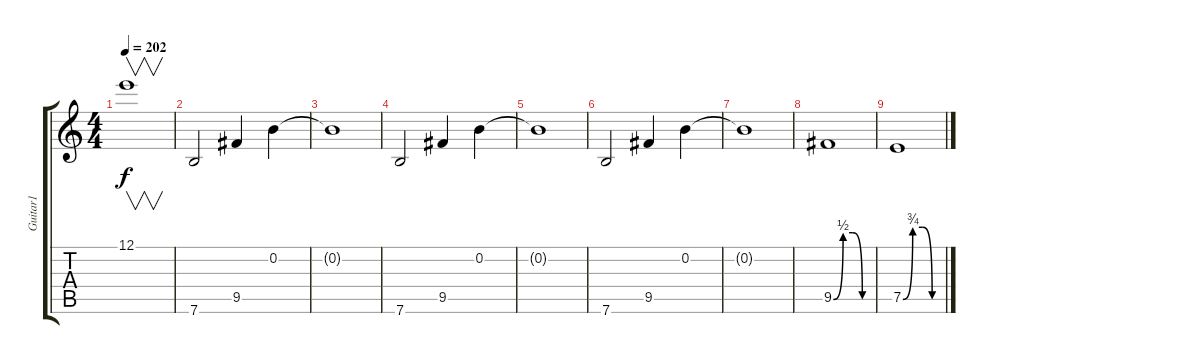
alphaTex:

\track ("Guitar1" "Guitar1") {instrument overdrivenguitar}
\staff {score tabs}
\tuning (E4 B3 G3 D3 A2 E2) {hide}
\ts (4 4)
\tempo 202
\clef g2
\ks c
12.1.1{v dy f} |
7.6.2 9.5.4 0.2.4 |
0.2{t}.1 |
7.6.2 9.5.4 0.2.4 |
0.2{t}.1 |
7.6.2 9.5.4 0.2.4 |
0.2{t}.1 |
9.5{be (custom 0 0 15 2 30 2 45 0 60 0)}.1 |
7.5{be (custom 0 0 15 3 30 3 45 0 60 0)}.1
